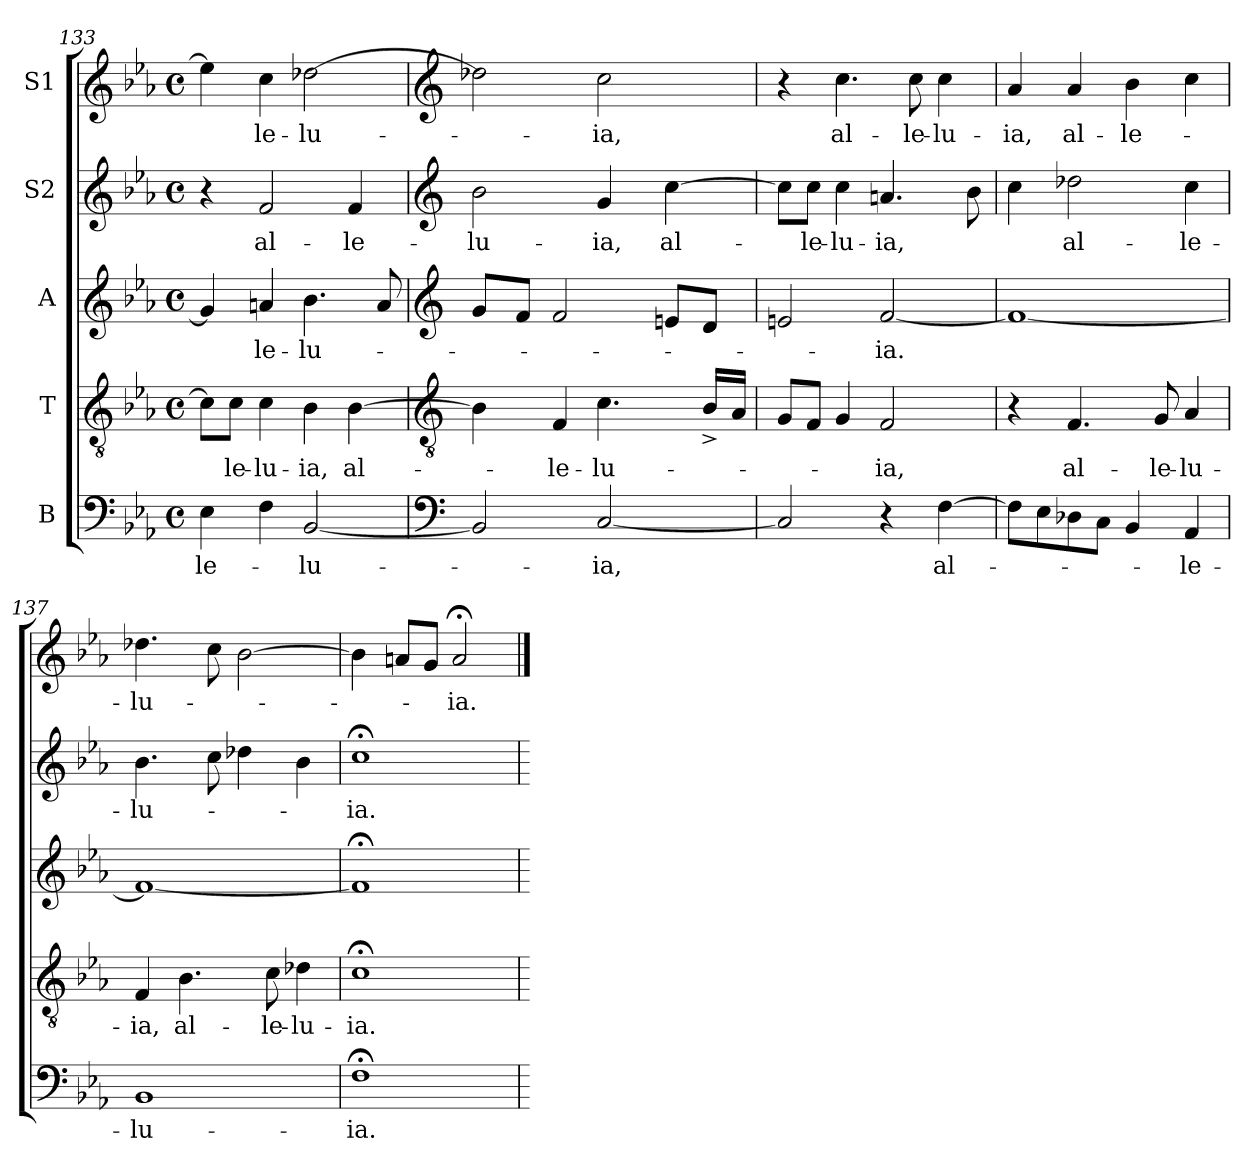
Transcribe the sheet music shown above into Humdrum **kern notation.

**kern	**text	**kern	**text	**kern	**text	**kern	**text	**kern	**text
*part5	*part5	*part4	*part4	*part3	*part3	*part2	*part2	*part1	*part1
*staff5	*staff5	*staff4	*staff4	*staff3	*staff3	*staff2	*staff2	*staff1	*staff1
*I"B	*	*I"T	*	*I"A	*	*I"S2	*	*I"S1	*
*clefF4	*	*clefGv2	*	*clefG2	*	*clefG2	*	*clefG2	*
*k[b-e-a-]	*	*k[b-e-a-]	*	*k[b-e-a-]	*	*k[b-e-a-]	*	*k[b-e-a-]	*
*E-:	*	*E-:	*	*E-:	*	*E-:	*	*E-:	*
*M4/4	*	*M4/4	*	*M4/4	*	*M4/4	*	*M4/4	*
*met(c)	*	*met(c)	*	*met(c)	*	*met(c)	*	*met(c)	*
=133	=133	=133	=133	=133	=133	=133	=133	=133	=133
!	!LO:LY:b:cj	!	!	!	!	!	!	!	!
4E-\	-le-	8c\L]	.	4g/]	.	4r	.	4ee-\]	.
!	!	!	!LO:LY:b:cj	!	!	!	!	!	!
.	.	8c\J	-le-	.	.	.	.	.	.
!	!	!	!LO:LY:b:cj	!	!LO:LY:b:cj	!	!LO:LY:b:cj	!	!LO:LY:b:cj
4F\	.	4c\	-lu-	4an/	-le-	2f/	al-	4cc\	-le-
!	!LO:LY:b:cj	!	!LO:LY:b:cj	!	!LO:LY:b:cj	!	!	!	!LO:LY:b:cj
[>2BB-/	-lu-	4B-\	-ia,	4.b-\	-lu-	.	.	[<2dd-X\	-lu-
!	!	!	!LO:LY:b:cj	!	!	!	!LO:LY:b:cj	!	!
.	.	[<4B-\	al-	.	.	4f/	-le-	.	.
.	.	.	.	8a/	.	.	.	.	.
!!LO:PB:g=z
=134	=134	=134	=134	=134	=134	=134	=134	=134	=134
*clefF4	*	*clefGv2	*	*clefG2	*	*clefG2	*	*clefG2	*
!	!	!	!	!	!	!	!LO:LY:b:cj	!	!
*	*	*^	*	*^	*	*	*	*^	*
2BB-/]	.	4B-\]	32.ryy	.	8g/L	16ryy	.	2b-\	-lu-	2dd-X\]	8ryy	.
.	.	.	2ryy	.	.	.	.	.	.	.	.	.
.	.	.	.	.	.	2...ryy	.	.	.	.	.	.
.	.	.	.	.	8f/J	.	.	.	.	.	32ryy	.
.	.	.	.	.	.	.	.	.	.	.	2ryy	.
!	!	!	!	!LO:LY:b:cj	!	!	!	!	!	!	!	!
.	.	4F/	.	-le-	2f/	.	.	.	.	.	.	.
!	!LO:LY:b:cj	!	!	!LO:LY:b:cj	!	!	!	!	!LO:LY:b:cj	!	!	!LO:LY:b:cj
[<2C/	-ia,	4.c\	.	-lu-	.	.	.	4g/	-ia,	2cc\	.	-ia,
.	.	.	4ryy	.	.	.	.	.	.	.	.	.
.	.	.	.	.	.	.	.	.	.	.	4ryy	.
!	!	!	!	!	!	!	!	!	!LO:LY:b:cj	!	!	!
.	.	.	.	.	8en/L	.	.	[>4cc\	al-	.	.	.
.	.	.	8ryy	.	.	.	.	.	.	.	.	.
.	.	16B-^>/L	.	.	8d/J	.	.	.	.	.	.	.
.	.	.	.	.	.	.	.	.	.	.	16.ryy	.
.	.	.	16ryy	.	.	.	.	.	.	.	.	.
.	.	16A-/J	.	.	.	.	.	.	.	.	.	.
.	.	.	64ryy	.	.	.	.	.	.	.	.	.
*	*	*v	*v	*	*	*	*	*	*	*v	*v	*
*	*	*	*	*v	*v	*	*	*	*	*
=135	=135	=135	=135	=135	=135	=135	=135	=135	=135
2C/]	.	8G/L	.	2en/	.	8cc\L]	.	4r	.
!	!	!	!	!	!	!	!LO:LY:b	!	!
.	.	8F/J	.	.	.	8cc\J	-le-	.	.
!	!	!	!	!	!	!	!LO:LY:b:rj	!	!LO:LY:b:cj
.	.	4G/	.	.	.	4cc\	-lu-	4.cc\	al-
!	!	!	!LO:LY:b:cj	!	!LO:LY:b:cj	!	!LO:LY:b:cj	!	!
4r	.	2F/	-ia,	[<2f/	-ia.	4.an/	-ia,	.	.
!	!	!	!	!	!	!	!	!	!LO:LY:b:cj
.	.	.	.	.	.	.	.	8cc\	-le-
!	!LO:LY:b:cj	!	!	!	!	!	!	!	!LO:LY:b:cj
[>4F\	al-	.	.	.	.	.	.	4cc\	-lu-
.	.	.	.	.	.	8b-\	.	.	.
=136	=136	=136	=136	=136	=136	=136	=136	=136	=136
!	!	!	!	!	!	!	!	!	!LO:LY:b:cj
8F\L]	.	4r	.	1f_<	.	4cc\	.	4a-/	-ia,
8E-\	.	.	.	.	.	.	.	.	.
!	!	!	!LO:LY:b:cj	!	!	!	!LO:LY:b:cj	!	!LO:LY:b:cj
8D-X\	.	4.F/	al-	.	.	2dd-X\	al-	4a-/	al-
8C\J	.	.	.	.	.	.	.	.	.
!	!	!	!	!	!	!	!	!	!LO:LY:b:cj
4BB-/	.	.	.	.	.	.	.	4b-\	-le-
!	!	!	!LO:LY:b:cj	!	!	!	!	!	!
.	.	8G/	-le-	.	.	.	.	.	.
!	!LO:LY:b:cj	!	!LO:LY:b:cj	!	!	!	!LO:LY:b:cj	!	!
4AA-/	-le-	4A-/	-lu-	.	.	4cc\	-le-	4cc\	.
=137	=137	=137	=137	=137	=137	=137	=137	=137	=137
!	!LO:LY:b:cj	!	!LO:LY:b:cj	!	!	!	!LO:LY:b:cj	!	!LO:LY:b:cj
1BB-	-lu-	4F/	-ia,	1f_<	.	4.b-\	-lu-	4.dd-X\	-lu-
!	!	!	!LO:LY:b:cj	!	!	!	!	!	!
.	.	4.B-\	al-	.	.	.	.	.	.
.	.	.	.	.	.	8cc\	.	8cc\	.
.	.	.	.	.	.	4dd-X\	.	[>2b-\	.
!	!	!	!LO:LY:b	!	!	!	!	!	!
.	.	8c\	-le-	.	.	.	.	.	.
!	!	!	!LO:LY:b:rj	!	!	!	!	!	!
.	.	4d-X\	-lu-	.	.	4b-\	.	.	.
=138	=138	=138	=138	=138	=138	=138	=138	=138	=138
!	!LO:LY:b:cj	!	!LO:LY:b:cj	!	!	!	!LO:LY:b:cj	!	!
1F;<	-ia.	1c;<	-ia.	1f;<]	.	1cc;<	-ia.	4b-\]	.
.	.	.	.	.	.	.	.	8an/L	.
.	.	.	.	.	.	.	.	8g/J	.
!	!	!	!	!	!	!	!	!	!LO:LY:b:cj
.	.	.	.	.	.	.	.	2a;</	-ia.
=	==	=	==	=	==	=	==	==	==
*-	*-	*-	*-	*-	*-	*-	*-	*-	*-
